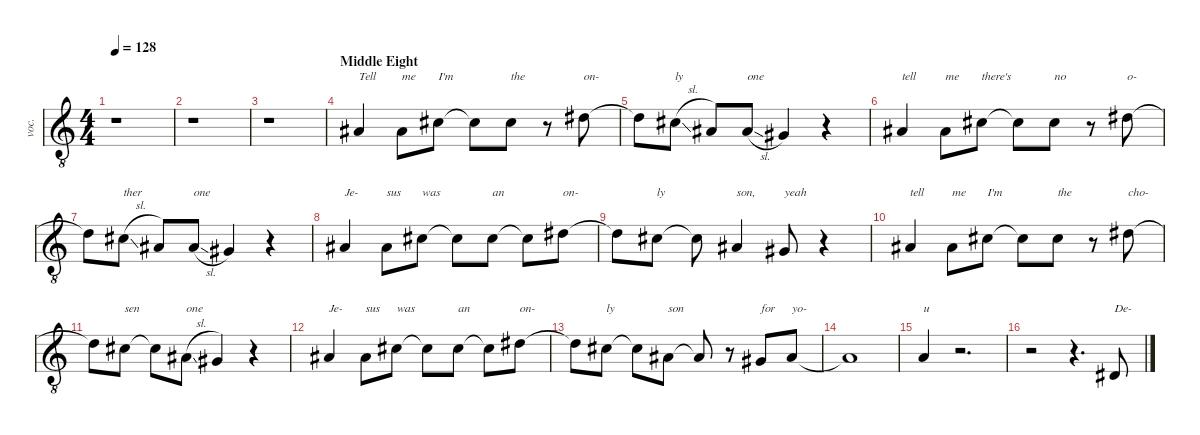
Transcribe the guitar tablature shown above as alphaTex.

\defaultSystemsLayout 4
\hideDynamics
\bracketExtendMode nobrackets
\otherSystemsTrackNameOrientation horizontal
\track ("Billy Corgan" "voc.") {instrument lead6voice}
\staff {score}
\tuning (E4 B3 G3 D3 A2 E2)
\ts (4 4)
\tempo 128
\clef g2
\ottava 8vb
\ks c
r.1{dy mf beam Down} |
r.1{beam Down} |
r.1{beam Down} |
\section ("" "Middle Eight")
3.3{acc #}.4{txt "Tell" beam Up} 3.3{acc #}.8{txt "me" beam Down} 2.2{acc #}.8{txt "I'm" beam Down} 2.2{t acc #}.8{beam Down} 2.2{acc #}.8{txt "the" beam Down} r.8{beam Down} 4.2{acc #}.8{txt "on-" beam Down} |
4.2{t acc #}.8{beam Down} 6.3{sl acc #}.8{txt "ly" beam Down} 3.3{acc #}.8{beam Up} 3.3{sl acc #}.8{txt "one" beam Up} 1.3{acc #}.4{beam Up} r.4{beam Up} |
3.3{acc #}.4{txt "tell" beam Up} 3.3{acc #}.8{txt "me" beam Down} 2.2{acc #}.8{txt "there's" beam Down} 2.2{t acc #}.8{beam Down} 2.2{acc #}.8{txt "no" beam Down} r.8{beam Down} 4.2{acc #}.8{txt "o-" beam Down} |
4.2{t acc #}.8{beam Down} 6.3{sl acc #}.8{txt "ther" beam Down} 3.3{acc #}.8{beam Up} 3.3{sl acc #}.8{txt "one" beam Up} 1.3{acc #}.4{beam Up} r.4{beam Up} |
3.3{acc #}.4{txt "Je-" beam Up} 3.3{acc #}.8{txt "sus" beam Down} 2.2{acc #}.8{txt "was" beam Down} 2.2{t acc #}.8{beam Down} 2.2{acc #}.8{txt "an" beam Down} 2.2{t acc #}.8{beam Down} 4.2{acc #}.8{txt "on-" beam Down} |
4.2{t acc #}.8{beam Down} 6.3{acc #}.8{txt "ly" beam Down} 6.3{t acc #}.8{beam Down} 3.3{acc #}.4{txt "son," beam Up} 1.3{acc #}.8{txt "yeah" beam Up} r.4{beam Up} |
3.3{acc #}.4{txt "tell" beam Up} 3.3{acc #}.8{txt "me" beam Down} 2.2{acc #}.8{txt "I'm" beam Down} 2.2{t acc #}.8{beam Down} 2.2{acc #}.8{txt "the" beam Down} r.8{beam Down} 4.2{acc #}.8{txt "cho-" beam Down} |
4.2{t acc #}.8{beam Down} 2.2{acc #}.8{txt "sen" beam Down} 2.2{t acc #}.8{beam Down} 3.3{sl acc #}.8{txt "one" beam Down} 1.3{acc #}.4{beam Up} r.4{beam Up} |
3.3{acc #}.4{txt "Je-" beam Up} 3.3{acc #}.8{txt "sus" beam Down} 2.2{acc #}.8{txt "was" beam Down} 2.2{t acc #}.8{beam Down} 2.2{acc #}.8{txt "an" beam Down} 2.2{t acc #}.8{beam Down} 4.2{acc #}.8{txt "on-" beam Down} |
4.2{t acc #}.8{beam Down} 2.2{acc #}.8{txt "ly" beam Down} 2.2{t acc #}.8{beam Down} 3.3{acc #}.8{txt "son" beam Down} 3.3{t acc #}.8{beam Up} r.8{beam Up} 1.3{acc #}.8{txt "for" beam Up} 3.3{acc #}.8{txt "yo-" beam Up} |
3.3{t acc #}.1{beam Up} |
2.3.4{txt "u" beam Up} r.2{d beam Up} |
r.2{beam Down} r.4{d beam Down} 6.5{acc #}.8{txt "De-" beam Up}
